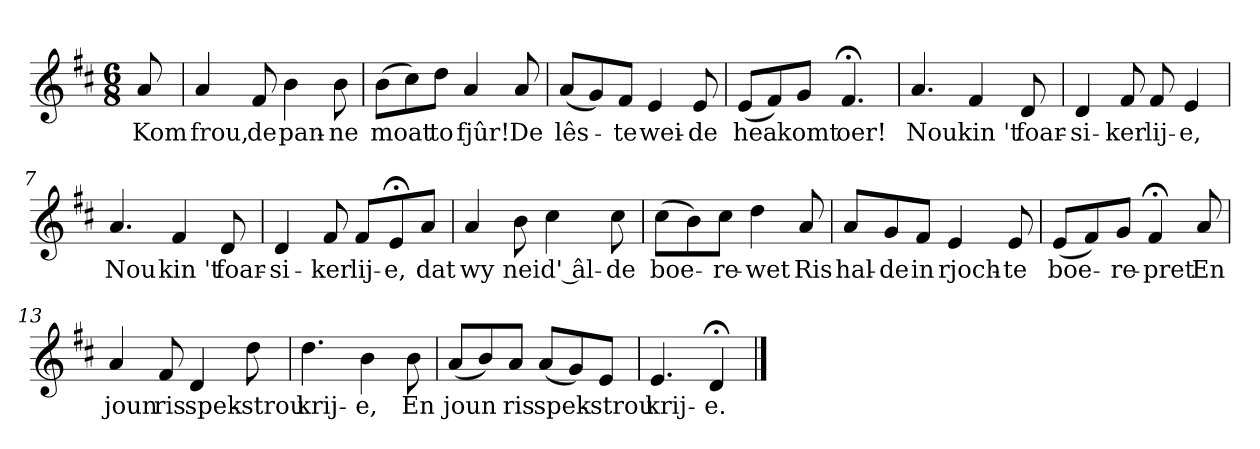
**kern	**text
*part1	*part1
*staff1	*staff1
*k[f#c#]	*
*D:	*
*M6/8	*
*MM120	*
=	=
8a	Kom
=1	=1
4a	frou,
8f#	de
4b	pan-
8b	-ne
=2	=2
(8bL	moat
8cc#)	.
8ddJ	to
4a	fjûr!
8a	De
=3	=3
(8aL	lês-
8g)	.
8f#J	-te
4e	wei-
8e	-de
=4	=4
(8eL	hea
8f#)	.
8gJ	komt
4.f#;<	oer!
=5	=5
4.a	Nou
4f#	kin 't
8d	foar-
=6	=6
4d	-si-
8f#	-ker
8f#	lij-
4e	-e,
=7	=7
4.a	Nou
4f#	kin 't
8d	foar-
=8	=8
4d	-si-
8f#	-ker
8f#L	lij-
8e;<	-e,
8aJ	dat
=9	=9
4a	wy
8b	nei
4cc#	d' âl-
8cc#	-de
=10	=10
(8cc#L	boe-
8b)	.
8cc#J	-re-
4dd	-wet
8a	Ris
=11	=11
8aL	hal-
8g	-de
8f#J	in
4e	rjoch-
8e	-te
=12	=12
(8eL	boe-
8f#)	.
8gJ	-re-
4f#;<	-pret
8a	En
=13	=13
4a	joun
8f#	ris
4d	spek-
8dd	-strou
=14	=14
4.dd	krij-
4b	-e,
8b	En
=15	=15
(8aL	joun
8b)	.
8aJ	ris
(8aL	spek-
8g)	.
8eJ	-strou
=16	=16
4.e	krij-
4d;<	-e.
==	==
*-	*-
